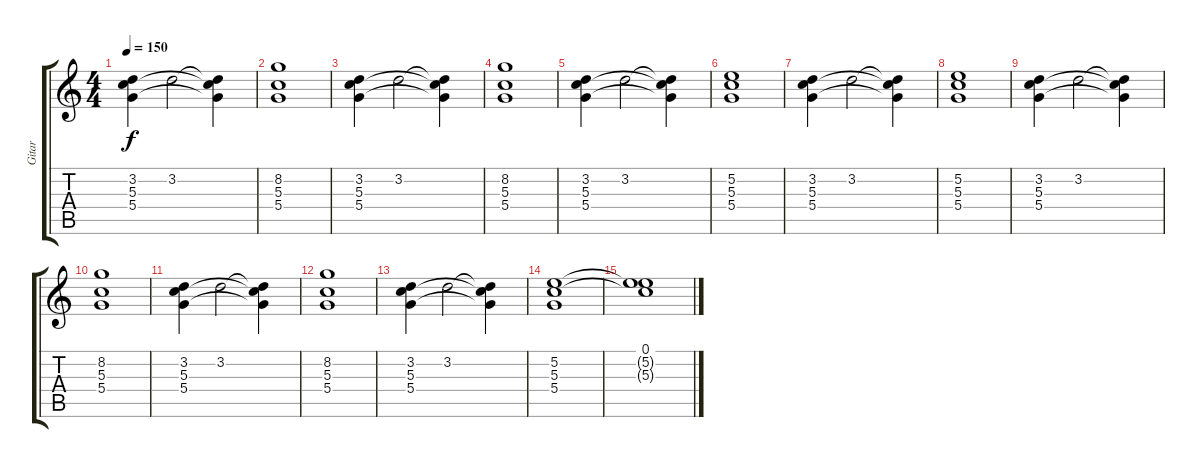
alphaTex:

\track ("Gitar" "Gitar") {instrument electricguitarclean}
\staff {score tabs}
\tuning (E4 B3 G3 D3 A2 D2) {hide}
\ts (4 4)
\tempo 150
\clef g2
\ks c
(3.2 5.3 5.4).4{dy f} 3.2.2 (3.2{t} 5.3{t} 5.4{t}).4 |
(8.2 5.3 5.4).1 |
(3.2 5.3 5.4).4 3.2.2 (3.2{t} 5.3{t} 5.4{t}).4 |
(8.2 5.3 5.4).1 |
(3.2 5.3 5.4).4 3.2.2 (3.2{t} 5.3{t} 5.4{t}).4 |
(5.2 5.3 5.4).1 |
(3.2 5.3 5.4).4 3.2.2 (3.2{t} 5.3{t} 5.4{t}).4 |
(5.2 5.3 5.4).1 |
(3.2 5.3 5.4).4 3.2.2 (3.2{t} 5.3{t} 5.4{t}).4 |
(8.2 5.3 5.4).1 |
(3.2 5.3 5.4).4 3.2.2 (3.2{t} 5.3{t} 5.4{t}).4 |
(8.2 5.3 5.4).1 |
(3.2 5.3 5.4).4 3.2.2 (3.2{t} 5.3{t} 5.4{t}).4 |
(5.2 5.3 5.4).1 |
(0.1 5.2{t} 5.3{t}).1
